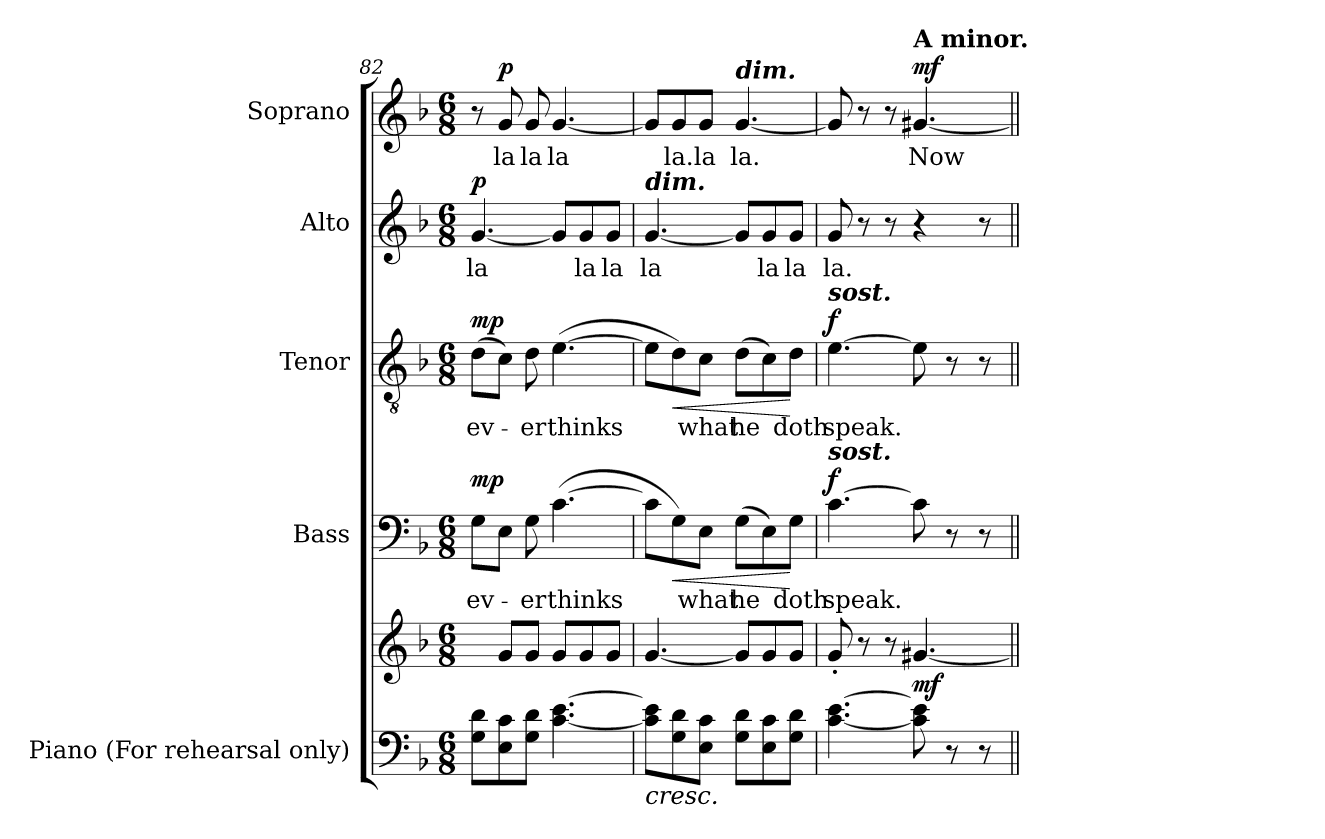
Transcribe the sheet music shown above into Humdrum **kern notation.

**kern	**kern	**dynam	**kern	**text	**dynam	**kern	**text	**dynam	**kern	**text	**dynam	**kern	**text	**dynam
*part5	*part5	*part5	*part4	*part4	*part4	*part3	*part3	*part3	*part2	*part2	*part2	*part1	*part1	*part1
*staff6	*staff5	*staff5/6	*staff4	*staff4	*staff4	*staff3	*staff3	*staff3	*staff2	*staff2	*staff2	*staff1	*staff1	*staff1
*I"Piano (For rehearsal only)	*	*	*I"Bass	*	*	*I"Tenor	*	*	*I"Alto	*	*	*I"Soprano	*	*
*I'Pno.	*	*	*I'B.	*	*	*I'T.	*	*	*I'A.	*	*	*I'S.	*	*
!!LO:PB:g=z
*clefF4	*clefG2	*	*clefF4	*	*	*clefGv2	*	*	*clefG2	*	*	*clefG2	*	*
*	*	*	*	*	*	*ITrd7c12	*	*	*	*	*	*	*	*
*k[b-]	*k[b-]	*	*k[b-]	*	*	*k[b-]	*	*	*k[b-]	*	*	*k[b-]	*	*
*F:	*F:	*	*F:	*	*	*F:	*	*	*F:	*	*	*F:	*	*
*M6/8	*M6/8	*	*M6/8	*	*	*M6/8	*	*	*M6/8	*	*	*M6/8	*	*
=82	=82	=82	=82	=82	=82	=82	=82	=82	=82	=82	=82	=82	=82	=82
!	!	!	!	!LO:LY:b:color=#000000	!	!	!	!	!	!	!	!	!	!
!	!	!	!	!	!	!	!LO:LY:b:color=#000000	!	!	!	!	!	!	!
!	!	!	!	!	!	!	!	!	!	!LO:LY:b:color=#000000	!	!	!	!
8Gi\ 8diL	8ryy	.	8Gi\L	ev-	mp	(8Di\L	ev-	mp	[<4.gi/	la	p	8r	.	.
!	!	!	!	!	!	!	!	!	!	!	!	!	!LO:LY:b:color=#000000	!
8Ei\ 8ci	8gi/L	.	8Ei\J	.	.	8Ci\J)	.	.	.	.	.	8gi/	la	p
!	!	!	!	!LO:LY:b:color=#000000	!	!	!	!	!	!	!	!	!	!
!	!	!	!	!	!	!	!LO:LY:b:color=#000000	!	!	!	!	!	!	!
!	!	!	!	!	!	!	!	!	!	!	!	!	!LO:LY:b:color=#000000	!
8Gi\ 8diJ	8gi/J	.	8Gi\	-er	.	8Di\	-er	.	.	.	.	8gi/	la	.
!	!	!	!	!LO:LY:b:color=#000000	!	!	!	!	!	!	!	!	!	!
!	!	!	!	!	!	!	!LO:LY:b:color=#000000	!	!	!	!	!	!	!
!	!	!	!	!	!	!	!	!	!	!	!	!	!LO:LY:b:color=#000000	!
[<4.ci\ [>4.ei	8gi/L	.	([>4.ci\	thinks	.	([>4.Ei\	thinks	.	8gi/L]	.	.	[<4.gi/	la	.
!	!	!	!	!	!	!	!	!	!	!LO:LY:b:color=#000000	!	!	!	!
.	8gi/	.	.	.	.	.	.	.	8gi/	la	.	.	.	.
!	!	!	!	!	!	!	!	!	!	!LO:LY:b:color=#000000	!	!	!	!
.	8gi/J	.	.	.	.	.	.	.	8gi/J	la	.	.	.	.
=83	=83	=83	=83	=83	=83	=83	=83	=83	=83	=83	=83	=83	=83	=83
!	!	!LO:HP:b=2	!	!	!	!	!	!	!	!	!	!	!	!
!	!	!	!	!	!	!	!	!	!LO:TX:a:Bi:t=dim.	!	!	!	!	!
!	!	!	!	!	!	!	!	!	!	!LO:LY:b:color=#000000	!	!	!	!
8ci\] 8ei]L	[<4.gi/	<	8ci\L]	.	.	8Ei\L]	.	.	[<4.gi/	la	.	8gi/L]	.	.
!	!	!	!	!	!LO:HP:b	!	!	!LO:HP:b	!	!	!	!	!	!
!	!	!	!	!	!	!	!	!	!	!	!	!	!LO:LY:b:color=#000000	!
8Gi\ 8di	.	.	8Gi\)	.	<	8Di\)	.	<	.	.	.	8gi/	la.	.
!	!	!	!	!LO:LY:b:color=#000000	!	!	!	!	!	!	!	!	!	!
!	!	!	!	!	!	!	!LO:LY:b:color=#000000	!	!	!	!	!	!	!
!	!	!	!	!	!	!	!	!	!	!	!	!	!LO:LY:b:color=#000000	!
8Ei\ 8ciJ	.	.	8Ei\J	what	.	8Ci\J	what	.	.	.	.	8gi/J	la	.
!	!	!	!	!LO:LY:b:color=#000000	!	!	!	!	!	!	!	!	!	!
!	!	!	!	!	!	!	!LO:LY:b:color=#000000	!	!	!	!	!	!	!
!	!	!	!	!	!	!	!	!	!	!	!	!LO:TX:a:Bi:t=dim.	!	!
!	!	!	!	!	!	!	!	!	!	!	!	!	!LO:LY:b:color=#000000	!
8Gi\ 8diL	8gi/L]	.	(8Gi\L	he	.	(8Di\L	he	.	8gi/L]	.	.	[<4.gi/	la.	.
!	!	!	!	!	!	!	!	!	!	!LO:LY:b:color=#000000	!	!	!	!
8Ei\ 8ci	8gi/	.	8Ei\)	.	.	8Ci\)	.	.	8gi/	la	.	.	.	.
!	!	!	!	!LO:LY:b:color=#000000	!	!	!	!	!	!	!	!	!	!
!	!	!	!	!	!	!	!LO:LY:b:color=#000000	!	!	!	!	!	!	!
!	!	!	!	!	!	!	!	!	!	!LO:LY:b:color=#000000	!	!	!	!
8Gi\ 8diJ	8gi/J	.	8Gi\J	doth	[	8Di\J	doth	[	8gi/J	la	.	.	.	.
=84	=84	=84	=84	=84	=84	=84	=84	=84	=84	=84	=84	=84	=84	=84
!	!	!	!	!LO:LY:b:color=#000000	!	!	!	!	!	!	!	!	!	!
!	!	!	!	!	!	!	!LO:LY:b:color=#000000	!	!	!	!	!	!	!
!	!	!	!	!	!	!LO:TX:a:Bi:t=sost.	!	!	!	!	!	!	!	!
!	!	!	!LO:TX:a:Bi:t=sost.	!	!	!	!	!	!	!	!	!	!	!
!	!	!	!	!	!	!	!	!	!	!LO:LY:b:color=#000000	!	!	!	!
[<4.ci\ [>4.ei	8g'i/	.	[>4.ci\	speak.	f	[>4.Ei\	speak.	f	8gi/	la.	.	8gi/]	.	.
.	8r	.	.	.	.	.	.	.	8r	.	.	8r	.	.
.	8r	.	.	.	.	.	.	.	8r	.	.	8r	.	.
!	!	!	!	!	!	!	!	!	!	!	!	!LO:TX:a:B:t=A minor.	!	!
!	!	!	!	!	!	!	!	!	!	!	!	!	!LO:LY:b:color=#000000	!
8ci\] 8ei]	[<4.g#Xi/	mf	8ci\]	.	.	8Ei\]	.	.	4r	.	.	[<4.g#Xi/	Now	mf
8r	.	.	8r	.	.	8r	.	.	.	.	.	.	.	.
8r	.	.	8r	.	.	8r	.	.	8r	.	.	.	.	.
.	.	[	.	.	.	.	.	.	.	.	.	.	.	.
=||	=||	=||	=||	=||	=||	=||	=||	=||	=||	=||	=||	=||	=||	=||
*-	*-	*-	*-	*-	*-	*-	*-	*-	*-	*-	*-	*-	*-	*-
